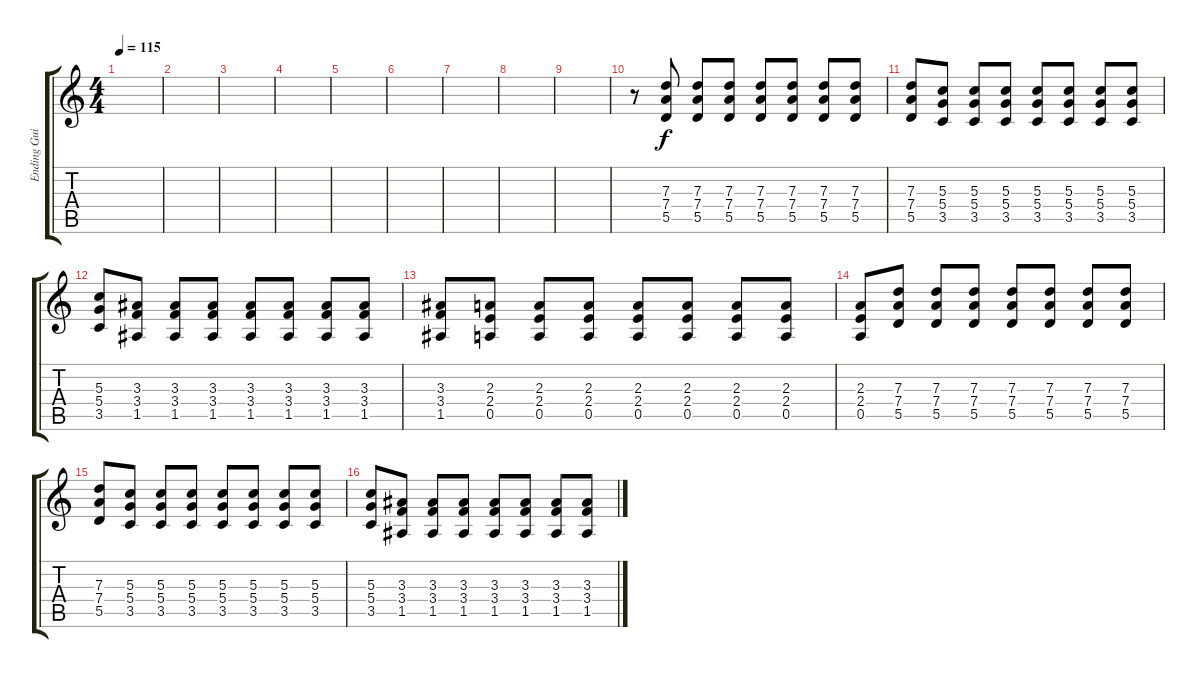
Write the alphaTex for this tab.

\track ("Ending Guitar" "Ending Gui") {instrument overdrivenguitar}
\staff {score tabs}
\tuning (E4 B3 G3 D3 A2 E2) {hide}
\ts (4 4)
\tempo 115
\clef g2
\ks c
|
|
|
|
|
|
|
|
|
r.8 (7.3 7.4 5.5).8 (7.3 7.4 5.5).8 (7.3 7.4 5.5).8 (7.3 7.4 5.5).8 (7.3 7.4 5.5).8 (7.3 7.4 5.5).8 (7.3 7.4 5.5).8 |
(7.3 7.4 5.5).8 (5.3 5.4 3.5).8 (5.3 5.4 3.5).8 (5.3 5.4 3.5).8 (5.3 5.4 3.5).8 (5.3 5.4 3.5).8 (5.3 5.4 3.5).8 (5.3 5.4 3.5).8 |
(5.3 5.4 3.5).8 (3.3 3.4 1.5).8 (3.3 3.4 1.5).8 (3.3 3.4 1.5).8 (3.3 3.4 1.5).8 (3.3 3.4 1.5).8 (3.3 3.4 1.5).8 (3.3 3.4 1.5).8 |
(3.3 3.4 1.5).8 (2.3 2.4 0.5).8 (2.3 2.4 0.5).8 (2.3 2.4 0.5).8 (2.3 2.4 0.5).8 (2.3 2.4 0.5).8 (2.3 2.4 0.5).8 (2.3 2.4 0.5).8 |
(2.3 2.4 0.5).8 (7.3 7.4 5.5).8 (7.3 7.4 5.5).8 (7.3 7.4 5.5).8 (7.3 7.4 5.5).8 (7.3 7.4 5.5).8 (7.3 7.4 5.5).8 (7.3 7.4 5.5).8 |
(7.3 7.4 5.5).8 (5.3 5.4 3.5).8 (5.3 5.4 3.5).8 (5.3 5.4 3.5).8 (5.3 5.4 3.5).8 (5.3 5.4 3.5).8 (5.3 5.4 3.5).8 (5.3 5.4 3.5).8 |
(5.3 5.4 3.5).8 (3.3 3.4 1.5).8 (3.3 3.4 1.5).8 (3.3 3.4 1.5).8 (3.3 3.4 1.5).8 (3.3 3.4 1.5).8 (3.3 3.4 1.5).8 (3.3 3.4 1.5).8
